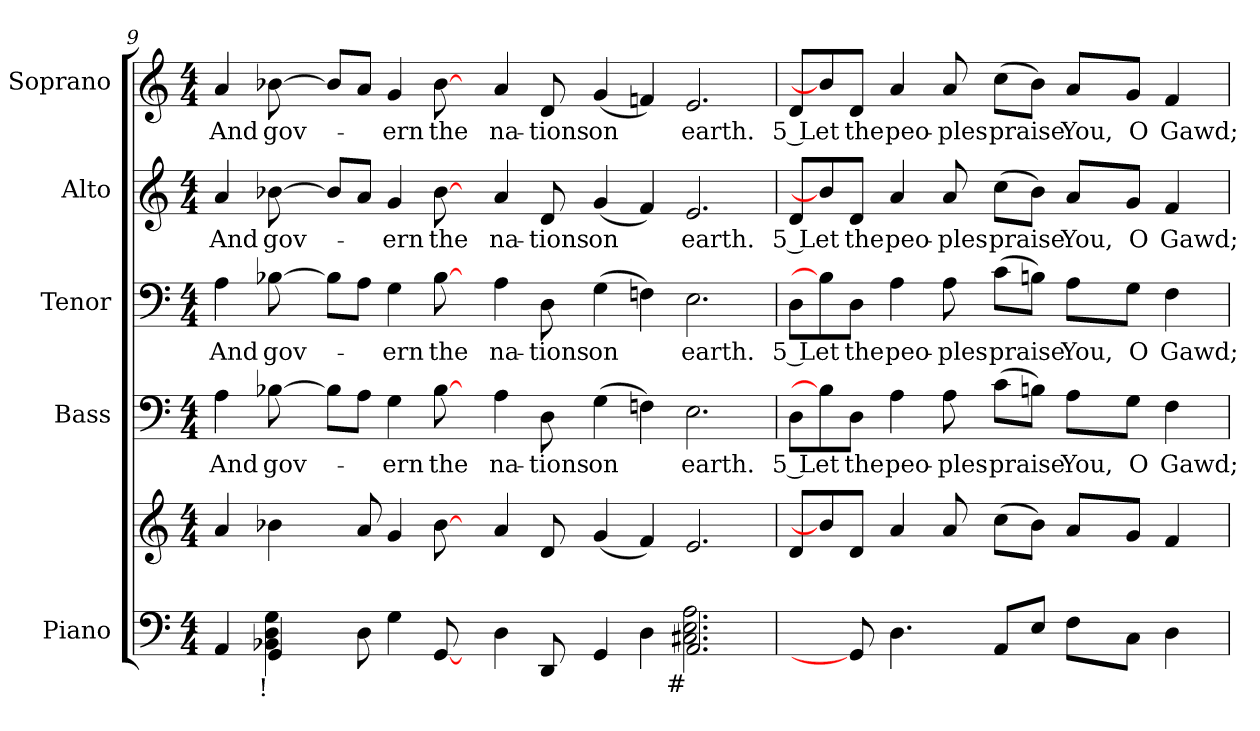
**kern	**kern	**kern	**text	**kern	**text	**kern	**text	**kern	**text
*part5	*part5	*part4	*part4	*part3	*part3	*part2	*part2	*part1	*part1
*staff6	*staff5	*staff4	*staff4	*staff3	*staff3	*staff2	*staff2	*staff1	*staff1
*I"Piano	*	*I"Bass	*	*I"Tenor	*	*I"Alto	*	*I"Soprano	*
*I'Pno.	*	*I'B.	*	*I'T.	*	*I'A.	*	*I'S.	*
!!LO:PB:g=z
*clefF4	*clefG2	*clefF4	*	*clefF4	*	*clefG2	*	*clefG2	*
*k[]	*k[]	*k[]	*	*k[]	*	*k[]	*	*k[]	*
*C:	*C:	*C:	*	*C:	*	*C:	*	*C:	*
*M4/4	*M4/4	*M4/4	*	*M4/4	*	*M4/4	*	*M4/4	*
=9	=9	=9	=9	=9	=9	=9	=9	=9	=9
*^	*	*	*	*	*	*	*	*	*
!	!	!	!	!LO:LY:b:color=#000000	!	!	!	!	!	!
!	!	!	!	!	!	!LO:LY:b:color=#000000	!	!	!	!
!	!	!	!	!	!	!	!	!LO:LY:b:color=#000000	!	!
!	!	!	!	!	!	!	!	!	!	!LO:LY:b:color=#000000
4AAi/	4ryy	4ai/	4Ai\	And	4Ai\	And	4ai/	And	4ai/	And
!	!	!	!	!LO:LY:b:color=#000000	!	!	!	!	!	!
!	!	!	!	!	!	!LO:LY:b:color=#000000	!	!	!	!
!	!	!	!	!	!	!	!	!LO:LY:b:color=#000000	!	!
!LO:TX:b:rj:t=!	!	!	!	!	!	!	!	!	!	!
!	!	!	!	!	!	!	!	!	!	!LO:LY:b:color=#000000
4GGi/	4BB-Xi\ 4Di 4Gi	4b-Xi\	[>8B-Xi\	gov-	[>8B-Xi\	gov-	[>8b-Xi\	gov-	[>8b-Xi\	gov-
.	.	.	8B-i\L]	.	8B-i\L]	.	8b-i/L]	.	8b-i/L]	.
8Di\	2ryy	8ai/	8Ai\J	.	8Ai\J	.	8ai/J	.	8ai/J	.
!	!	!	!	!LO:LY:b:color=#000000	!	!	!	!	!	!
!	!	!	!	!	!	!LO:LY:b:color=#000000	!	!	!	!
!	!	!	!	!	!	!	!	!LO:LY:b:color=#000000	!	!
!	!	!	!	!	!	!	!	!	!	!LO:LY:b:color=#000000
4Gi\	.	4gi/	4Gi\	-ern	4Gi\	-ern	4gi/	-ern	4gi/	-ern
!	!	!	!	!LO:LY:b:color=#000000	!	!	!	!	!	!
!	!	!	!	!	!	!LO:LY:b:color=#000000	!	!	!	!
!	!	!	!	!	!	!	!	!LO:LY:b:color=#000000	!	!
!	!	!	!	!	!	!	!	!	!	!LO:LY:b:color=#000000
[8GGi/	.	[8b-i\	[8B-i\	the	[8B-i\	the	[8b-i\	the	[8b-i\	the
8ryy	1ryy	8ryy	8ryy	.	8ryy	.	8ryy	.	8ryy	.
!	!	!	!	!LO:LY:b:color=#000000	!	!	!	!	!	!
!	!	!	!	!	!	!LO:LY:b:color=#000000	!	!	!	!
!	!	!	!	!	!	!	!	!LO:LY:b:color=#000000	!	!
!	!	!	!	!	!	!	!	!	!	!LO:LY:b:color=#000000
4Di\	.	4ai/	4Ai\	na-	4Ai\	na-	4ai/	na-	4ai/	na-
!	!	!	!	!LO:LY:b:color=#000000	!	!	!	!	!	!
!	!	!	!	!	!	!LO:LY:b:color=#000000	!	!	!	!
!	!	!	!	!	!	!	!	!LO:LY:b:color=#000000	!	!
!	!	!	!	!	!	!	!	!	!	!LO:LY:b:color=#000000
8DDi/	.	8di/	8Di\	-tions	8Di\	-tions	8di/	-tions	8di/	-tions
!	!	!	!	!LO:LY:b:color=#000000	!	!	!	!	!	!
!	!	!	!	!	!	!LO:LY:b:color=#000000	!	!	!	!
!	!	!	!	!	!	!	!	!LO:LY:b:color=#000000	!	!
!	!	!	!	!	!	!	!	!	!	!LO:LY:b:color=#000000
4GGi/	.	(4gi/	(4Gi\	on	(4Gi\	on	(4gi/	on	(4gi/	on
4Di\	.	4fi/)	4Fni\)	.	4Fni\)	.	4fi/)	.	4fni/)	.
!	!	!	!	!LO:LY:b:color=#000000	!	!	!	!	!	!
!	!	!	!	!	!	!LO:LY:b:color=#000000	!	!	!	!
!	!	!	!	!	!	!	!	!LO:LY:b:color=#000000	!	!
!LO:TX:b:rj:t=#	!	!	!	!	!	!	!	!	!	!
!	!	!	!	!	!	!	!	!	!	!LO:LY:b:color=#000000
2.AAi/	2.C#Xi\ 2.Ei 2.Ai	2.ei/	2.Ei\	earth.	2.Ei\	earth.	2.ei/	earth.	2.ei/	earth.
*v	*v	*	*	*	*	*	*	*	*	*
!!LO:PB:g=z
=10	=10	=10	=10	=10	=10	=10	=10	=10	=10
*^	*	*	*	*	*	*	*	*	*
!	!	!	!	!LO:LY:b:color=#000000	!	!	!	!	!	!
*v	*v	*	*	*	*	*	*	*	*	*
*^	*	*	*	*	*	*	*	*	*
!	!	!	!	!	!	!LO:LY:b:color=#000000	!	!	!	!
*v	*v	*	*	*	*	*	*	*	*	*
*^	*	*	*	*	*	*	*	*	*
!	!	!	!	!	!	!	!	!LO:LY:b:color=#000000	!	!
*v	*v	*	*	*	*	*	*	*	*	*
*^	*	*	*	*	*	*	*	*	*
!	!	!	!	!	!	!	!	!	!	!LO:LY:b:color=#000000
*v	*v	*	*	*	*	*	*	*	*	*
4ryy	8di/L	8Di\L	5 Let	8Di\L	5 Let	8di/L	5 Let	8di/L	5 Let
.	8b-i\]	8B-i\]	.	8B-i\]	.	8b-i\]	.	8b-i\]	.
!	!	!	!LO:LY:b:color=#000000	!	!	!	!	!	!
!	!	!	!	!	!LO:LY:b:color=#000000	!	!	!	!
!	!	!	!	!	!	!	!LO:LY:b:color=#000000	!	!
!	!	!	!	!	!	!	!	!	!LO:LY:b:color=#000000
8GGi/]	8di/J	8Di\J	the	8Di\J	the	8di/J	the	8di/J	the
!	!	!	!LO:LY:b:color=#000000	!	!	!	!	!	!
!	!	!	!	!	!LO:LY:b:color=#000000	!	!	!	!
!	!	!	!	!	!	!	!LO:LY:b:color=#000000	!	!
!	!	!	!	!	!	!	!	!	!LO:LY:b:color=#000000
4.Di\	4ai/	4Ai\	peo-	4Ai\	peo-	4ai/	peo-	4ai/	peo-
!	!	!	!LO:LY:b:color=#000000	!	!	!	!	!	!
!	!	!	!	!	!LO:LY:b:color=#000000	!	!	!	!
!	!	!	!	!	!	!	!LO:LY:b:color=#000000	!	!
!	!	!	!	!	!	!	!	!	!LO:LY:b:color=#000000
.	8ai/	8Ai\	-ples	8Ai\	-ples	8ai/	-ples	8ai/	-ples
!	!	!	!LO:LY:b:color=#000000	!	!	!	!	!	!
!	!	!	!	!	!LO:LY:b:color=#000000	!	!	!	!
!	!	!	!	!	!	!	!LO:LY:b:color=#000000	!	!
!	!	!	!	!	!	!	!	!	!LO:LY:b:color=#000000
8AAi/L	(8cci\L	(8ci\L	praise	(8ci\L	praise	(8cci\L	praise	(8cci\L	praise
8Ei/J	8bi\J)	8Bni\J)	.	8Bni\J)	.	8bi\J)	.	8bi\J)	.
!	!	!	!LO:LY:b:color=#000000	!	!	!	!	!	!
!	!	!	!	!	!LO:LY:b:color=#000000	!	!	!	!
!	!	!	!	!	!	!	!LO:LY:b:color=#000000	!	!
!	!	!	!	!	!	!	!	!	!LO:LY:b:color=#000000
8Fi\L	8ai/L	8Ai\L	You,	8Ai\L	You,	8ai/L	You,	8ai/L	You,
!	!	!	!LO:LY:b:color=#000000	!	!	!	!	!	!
!	!	!	!	!	!LO:LY:b:color=#000000	!	!	!	!
!	!	!	!	!	!	!	!LO:LY:b:color=#000000	!	!
!	!	!	!	!	!	!	!	!	!LO:LY:b:color=#000000
8Ci\J	8gi/J	8Gi\J	O	8Gi\J	O	8gi/J	O	8gi/J	O
!	!	!	!LO:LY:b:color=#000000	!	!	!	!	!	!
!	!	!	!	!	!LO:LY:b:color=#000000	!	!	!	!
!	!	!	!	!	!	!	!LO:LY:b:color=#000000	!	!
!	!	!	!	!	!	!	!	!	!LO:LY:b:color=#000000
4Di\	4fi/	4Fi\	Gawd;	4Fi\	Gawd;	4fi/	Gawd;	4fi/	Gawd;
=	=	=	=	=	=	=	=	=	=
*-	*-	*-	*-	*-	*-	*-	*-	*-	*-
